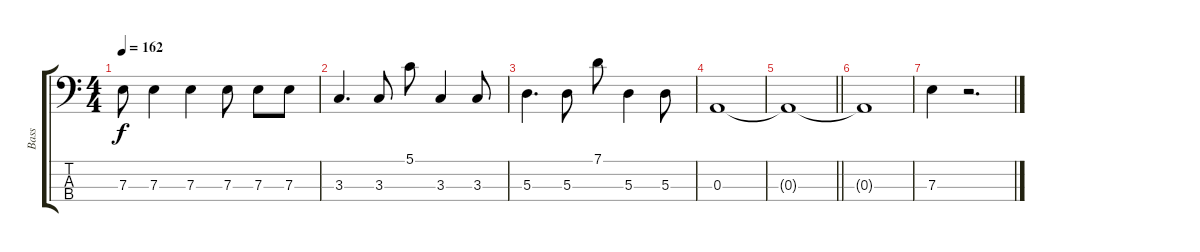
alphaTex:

\track ("Bass" "Bass") {instrument electricbassfinger}
\staff {score tabs}
\tuning (G2 D2 A1 E1) {hide}
\ts (4 4)
\tempo 162
\clef f4
\ks c
7.3.8{dy f} 7.3.4 7.3.4 7.3.8 7.3.8 7.3.8 |
3.3.4{d} 3.3.8 5.1.8 3.3.4 3.3.8 |
5.3.4{d} 5.3.8 7.1.8 5.3.4 5.3.8 |
0.3.1 |
\barLineRight lightlight
0.3{t}.1 |
0.3{t}.1 |
7.3.4 r.2{d}
